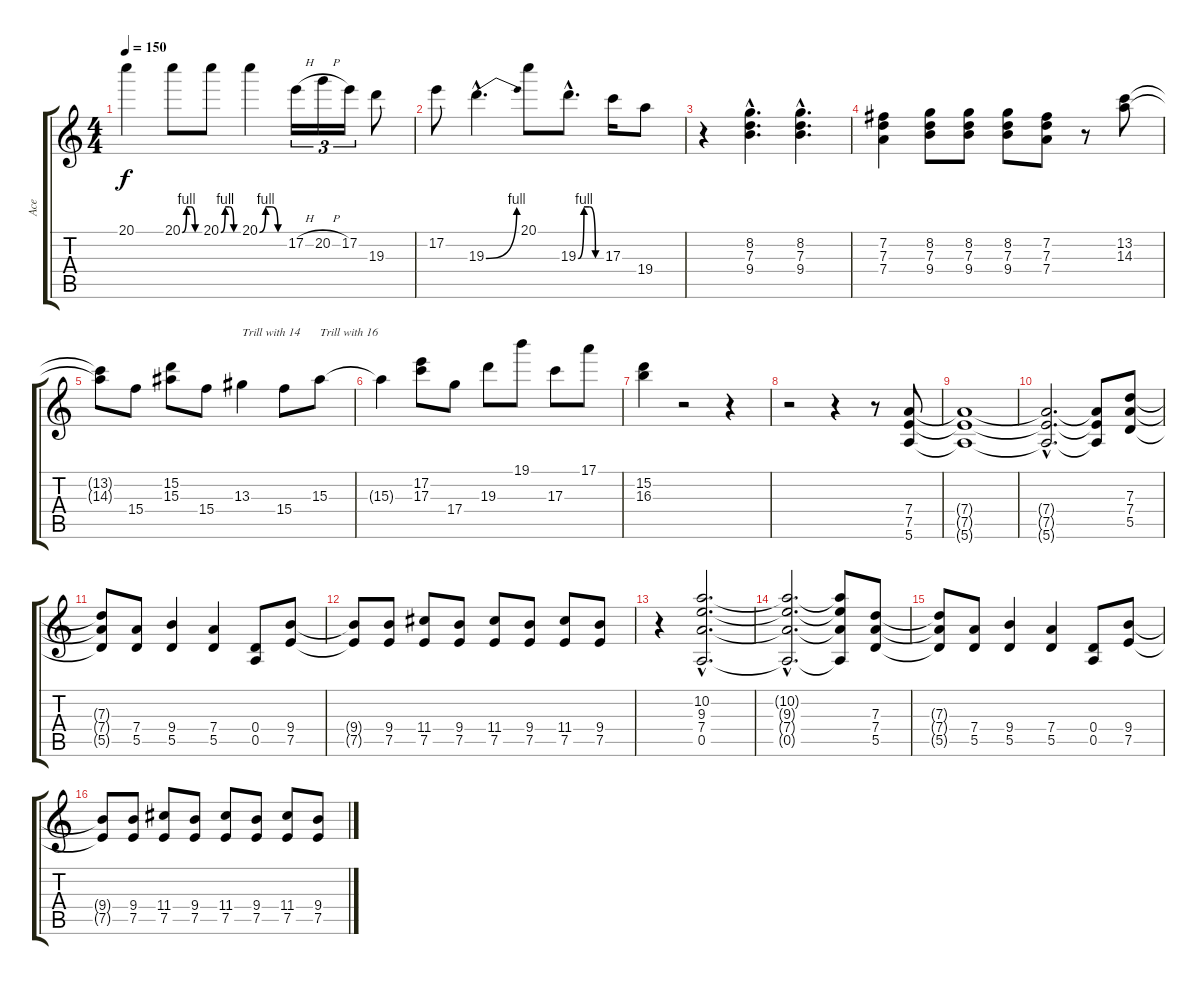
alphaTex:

\track ("Ace" "Ace") {instrument distortionguitar}
\staff {score tabs}
\tuning (E4 B3 G3 D3 A2 E2) {hide}
\ts (4 4)
\tempo 150
\clef g2
\ks c
20.1{t}.4{dy f} 20.1{be (custom 0 0 15 4 30 4 45 0 60 0)}.8 20.1{be (custom 0 0 15 4 30 4 45 0 60 0)}.8 20.1{be (custom 0 0 15 4 30 4 45 0 60 0)}.4 17.2{h}.16{tu (3 2)} 20.2{h}.16{tu (3 2)} 17.2.16{tu (3 2)} 19.3.8 |
17.2.8 19.3{be (bend 0 0 60 4) hac}.4{d} 20.1.8 19.3{be (custom 0 0 15 4 30 4 45 0 60 0) hac}.8{d} 17.3.16 19.4.8 |
r.4 (8.2{hac} 7.3{hac} 9.4{hac}).4{d} (8.2{hac} 7.3{hac} 9.4{hac}).4{d} |
(7.2 7.3 7.4).4 (8.2 7.3 9.4).8 (8.2 7.3 9.4).8 (8.2 7.3 9.4).8 (7.2 7.3 7.4).8 r.8 (13.2 14.3).8 |
(13.2{t} 14.3{t}).8 15.4.8 (15.2 15.3).8 15.4.8 13.3.4{txt "Trill with 14"} 15.4.8 15.3.8{txt "Trill with 16"} |
15.3{t}.4 (17.2 17.3).8 17.4.8 19.3.8 19.1.8 17.3.8 17.1.8 |
(15.2 16.3).4 r.2 r.4 |
r.2 r.4 r.8 (7.4 7.5 5.6).8 |
(7.4{t} 7.5{t} 5.6{t}).1 |
(7.4{hac t} 7.5{hac t} 5.6{hac t}).2{d} (7.4{t} 7.5{t} 5.6{t}).8 (7.3 7.4 5.5).8 |
(7.3{t} 7.4{t} 5.5{t}).8 (7.4 5.5).8 (9.4 5.5).4 (7.4 5.5).4 (0.4 0.5).8 (9.4 7.5).8 |
(9.4{t} 7.5{t}).8 (9.4 7.5).8 (11.4 7.5).8 (9.4 7.5).8 (11.4 7.5).8 (9.4 7.5).8 (11.4 7.5).8 (9.4 7.5).8 |
r.4 (10.2{hac} 9.3{hac} 7.4{hac} 0.5{hac}).2{d} |
(10.2{hac t} 9.3{hac t} 7.4{hac t} 0.5{hac t}).2{d} (10.2{t} 9.3{t} 7.4{t} 0.5{t}).8 (7.3 7.4 5.5).8 |
(7.3{t} 7.4{t} 5.5{t}).8 (7.4 5.5).8 (9.4 5.5).4 (7.4 5.5).4 (0.4 0.5).8 (9.4 7.5).8 |
(9.4{t} 7.5{t}).8 (9.4 7.5).8 (11.4 7.5).8 (9.4 7.5).8 (11.4 7.5).8 (9.4 7.5).8 (11.4 7.5).8 (9.4 7.5).8
